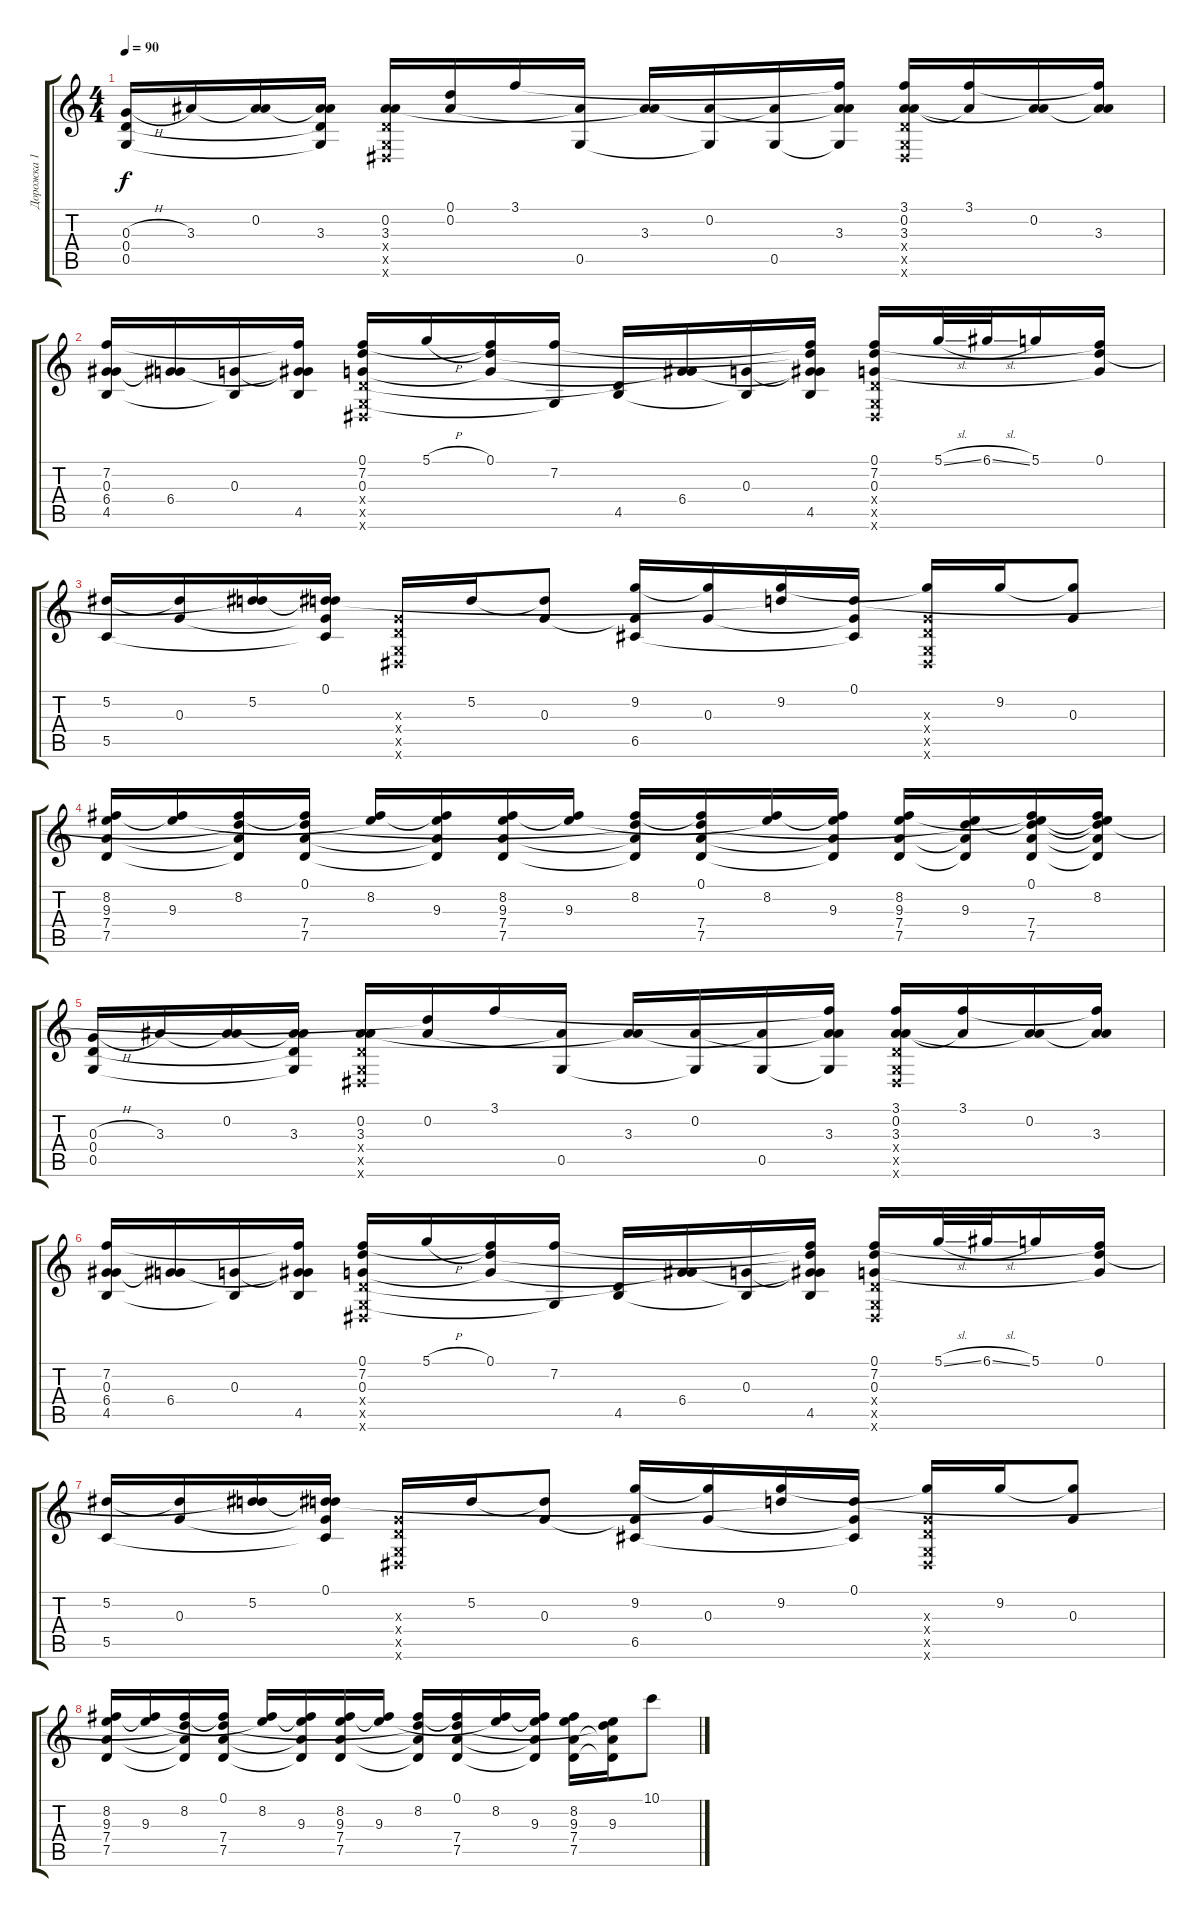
\track ("Дорожка 1" "Дорожка 1") {instrument acousticguitarsteel}
\staff {score tabs}
\tuning (D4 Bb3 G3 D3 G2 Eb2) {hide}
\ts (4 4)
\tempo 90
\clef g2
\ks c
(0.3{h} 0.4 0.5).16{dy f} 3.3.16 (0.2 3.3{t}).16 (0.2{t} 3.3 0.4{t} 0.5{t}).16 (0.2 3.3 0.4{x} 0.5{x} 0.6{x}).16 (0.1{t} 0.2).16 3.1.16 (3.3{t} 0.5).16 (0.2{t} 3.3).16 (0.2 0.5{t}).16 (3.3{t} 0.5).16 (3.1{t} 0.2{t} 3.3 0.5{t}).16 (3.1 0.2 3.3 0.4{x} 0.5{x} 0.6{x}).16 (3.1 0.2{t}).16 (0.2 3.3{t}).16 (3.1{t} 0.2{t} 3.3).16 |
(7.2 0.3 6.4 4.5).16 (0.3{t} 6.4).16 (0.3 4.5{t}).16 (7.2{t} 0.3{t} 6.4{t} 4.5).16 (0.1 7.2 0.3 0.4{x} 0.5{x} 0.6{x}).16 5.1{h}.16 (0.1 7.2{t} 0.3{t}).16 (7.2 0.5{t}).16 (0.4{t} 4.5).16 (0.3{t} 6.4).16 (0.3 4.5{t}).16 (0.1{t} 7.2{t} 0.3{t} 6.4{t} 4.5).16 (0.1 7.2 0.3 0.4{x} 0.5{x} 0.6{x}).16 5.1{sl}.32 6.1{sl}.32 5.1.16 (0.1 7.2{t} 0.3{t}).16 |
(5.2 5.5).16 (5.2{t} 0.3).16 (0.1{t} 5.2).16 (0.1 5.2{t} 0.3{t} 5.5{t}).16 (0.3{x} 0.4{x} 0.5{x} 0.6{x}).16 5.2.16 (5.2{t} 0.3).8 (9.2 0.3{t} 6.5).16 (9.2{t} 0.3).16 (0.1{t} 9.2).16 (0.1 0.3{t} 6.5{t}).16 (9.2{t} 0.3{x} 0.4{x} 0.5{x} 0.6{x}).16 9.2.16 (9.2{t} 0.3).8 |
(8.2 9.3 7.4 7.5).16 (8.2{t} 9.3).16 (0.1{t} 8.2 7.4{t} 7.5{t}).16 (0.1 8.2{t} 7.4 7.5).16 (8.2 9.3{t}).16 (8.2{t} 9.3 7.4{t} 7.5{t}).16 (8.2 9.3 7.4 7.5).16 (8.2{t} 9.3).16 (0.1{t} 8.2 7.4{t} 7.5{t}).16 (0.1 8.2{t} 7.4 7.5).16 (8.2 9.3{t}).16 (8.2{t} 9.3 7.4{t} 7.5{t}).16 (8.2 9.3 7.4 7.5).16 (0.1{t} 9.3 7.4{t} 7.5{t}).16 (0.1 8.2{t} 9.3{t} 7.4 7.5).16 (0.1{t} 8.2 9.3{t} 7.4{t} 7.5{t}).16 |
(0.3{h} 0.4 0.5).16 3.3.16 (0.2 3.3{t}).16 (0.2{t} 3.3 0.4{t} 0.5{t}).16 (0.2 3.3 0.4{x} 0.5{x} 0.6{x}).16 (0.1{t} 0.2).16 3.1.16 (3.3{t} 0.5).16 (0.2{t} 3.3).16 (0.2 0.5{t}).16 (3.3{t} 0.5).16 (3.1{t} 0.2{t} 3.3 0.5{t}).16 (3.1 0.2 3.3 0.4{x} 0.5{x} 0.6{x}).16 (3.1 0.2{t}).16 (0.2 3.3{t}).16 (3.1{t} 0.2{t} 3.3).16 |
(7.2 0.3 6.4 4.5).16 (0.3{t} 6.4).16 (0.3 4.5{t}).16 (7.2{t} 0.3{t} 6.4{t} 4.5).16 (0.1 7.2 0.3 0.4{x} 0.5{x} 0.6{x}).16 5.1{h}.16 (0.1 7.2{t} 0.3{t}).16 (7.2 0.5{t}).16 (0.4{t} 4.5).16 (0.3{t} 6.4).16 (0.3 4.5{t}).16 (0.1{t} 7.2{t} 0.3{t} 6.4{t} 4.5).16 (0.1 7.2 0.3 0.4{x} 0.5{x} 0.6{x}).16 5.1{sl}.32 6.1{sl}.32 5.1.16 (0.1 7.2{t} 0.3{t}).16 |
(5.2 5.5).16 (5.2{t} 0.3).16 (0.1{t} 5.2).16 (0.1 5.2{t} 0.3{t} 5.5{t}).16 (0.3{x} 0.4{x} 0.5{x} 0.6{x}).16 5.2.16 (5.2{t} 0.3).8 (9.2 0.3{t} 6.5).16 (9.2{t} 0.3).16 (0.1{t} 9.2).16 (0.1 0.3{t} 6.5{t}).16 (9.2{t} 0.3{x} 0.4{x} 0.5{x} 0.6{x}).16 9.2.16 (9.2{t} 0.3).8 |
(8.2 9.3 7.4 7.5).16 (8.2{t} 9.3).16 (0.1{t} 8.2 7.4{t} 7.5{t}).16 (0.1 8.2{t} 7.4 7.5).16 (8.2 9.3{t}).16 (8.2{t} 9.3 7.4{t} 7.5{t}).16 (8.2 9.3 7.4 7.5).16 (8.2{t} 9.3).16 (0.1{t} 8.2 7.4{t} 7.5{t}).16 (0.1 8.2{t} 7.4 7.5).16 (8.2 9.3{t}).16 (8.2{t} 9.3 7.4{t} 7.5{t}).16 (8.2 9.3 7.4 7.5).16 (0.1{t} 9.3 7.4{t} 7.5{t}).16 10.1.8
